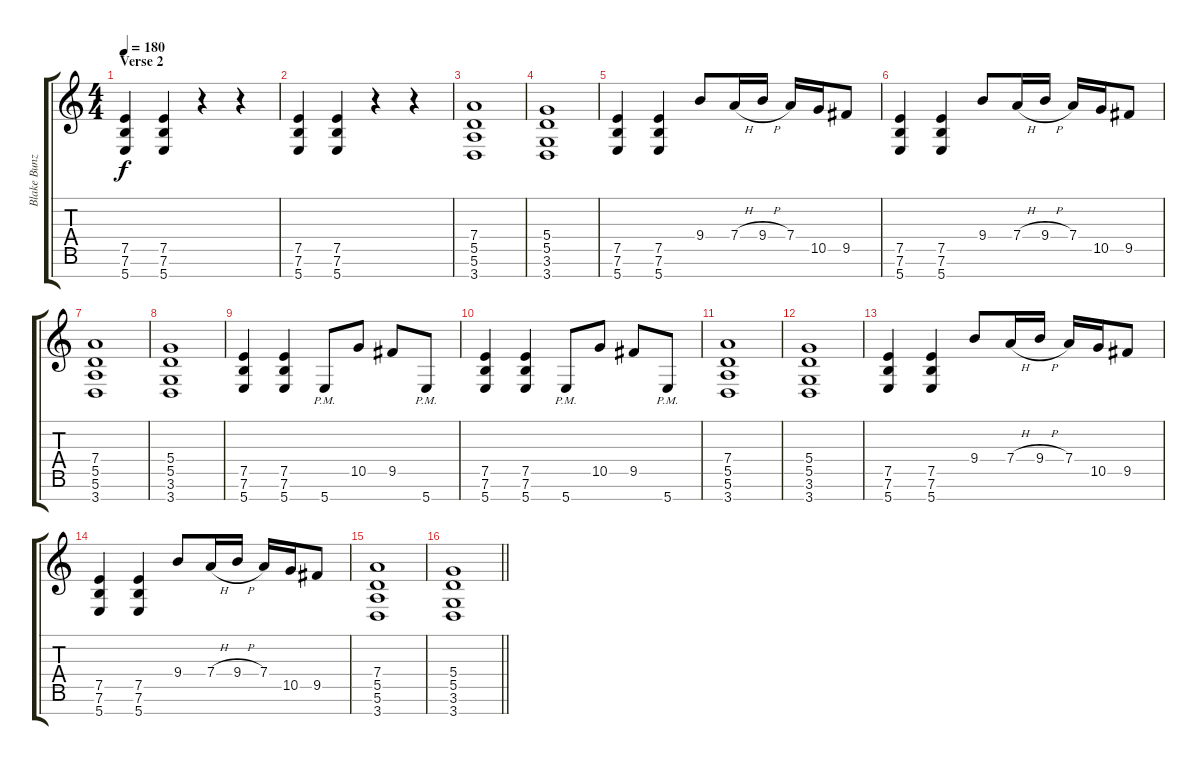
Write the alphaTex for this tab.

\track ("Blake Bunzel (Rhythm Guitar)" "Blake Bunz") {instrument distortionguitar}
\staff {score tabs}
\tuning (E4 B3 G3 D3 A2 E2 B1) {hide}
\ts (4 4)
\section ("" "Verse 2")
\tempo 180
\clef g2
\ks c
(7.5 7.6 5.7).4{dy f} (7.5 7.6 5.7).4 r.4 r.4 |
(7.5 7.6 5.7).4 (7.5 7.6 5.7).4 r.4 r.4 |
(7.4 5.5 5.6 3.7).1 |
(5.4 5.5 3.6 3.7).1 |
(7.5 7.6 5.7).4 (7.5 7.6 5.7).4 9.4.8 7.4{h}.16 9.4{h}.16 7.4.16 10.5.16 9.5.8 |
(7.5 7.6 5.7).4 (7.5 7.6 5.7).4 9.4.8 7.4{h}.16 9.4{h}.16 7.4.16 10.5.16 9.5.8 |
(7.4 5.5 5.6 3.7).1 |
(5.4 5.5 3.6 3.7).1 |
(7.5 7.6 5.7).4 (7.5 7.6 5.7).4 5.7{pm}.8 10.5.8 9.5.8 5.7{pm}.8 |
(7.5 7.6 5.7).4 (7.5 7.6 5.7).4 5.7{pm}.8 10.5.8 9.5.8 5.7{pm}.8 |
(7.4 5.5 5.6 3.7).1 |
(5.4 5.5 3.6 3.7).1 |
(7.5 7.6 5.7).4 (7.5 7.6 5.7).4 9.4.8 7.4{h}.16 9.4{h}.16 7.4.16 10.5.16 9.5.8 |
(7.5 7.6 5.7).4 (7.5 7.6 5.7).4 9.4.8 7.4{h}.16 9.4{h}.16 7.4.16 10.5.16 9.5.8 |
(7.4 5.5 5.6 3.7).1 |
\barLineRight lightlight
(5.4 5.5 3.6 3.7).1
